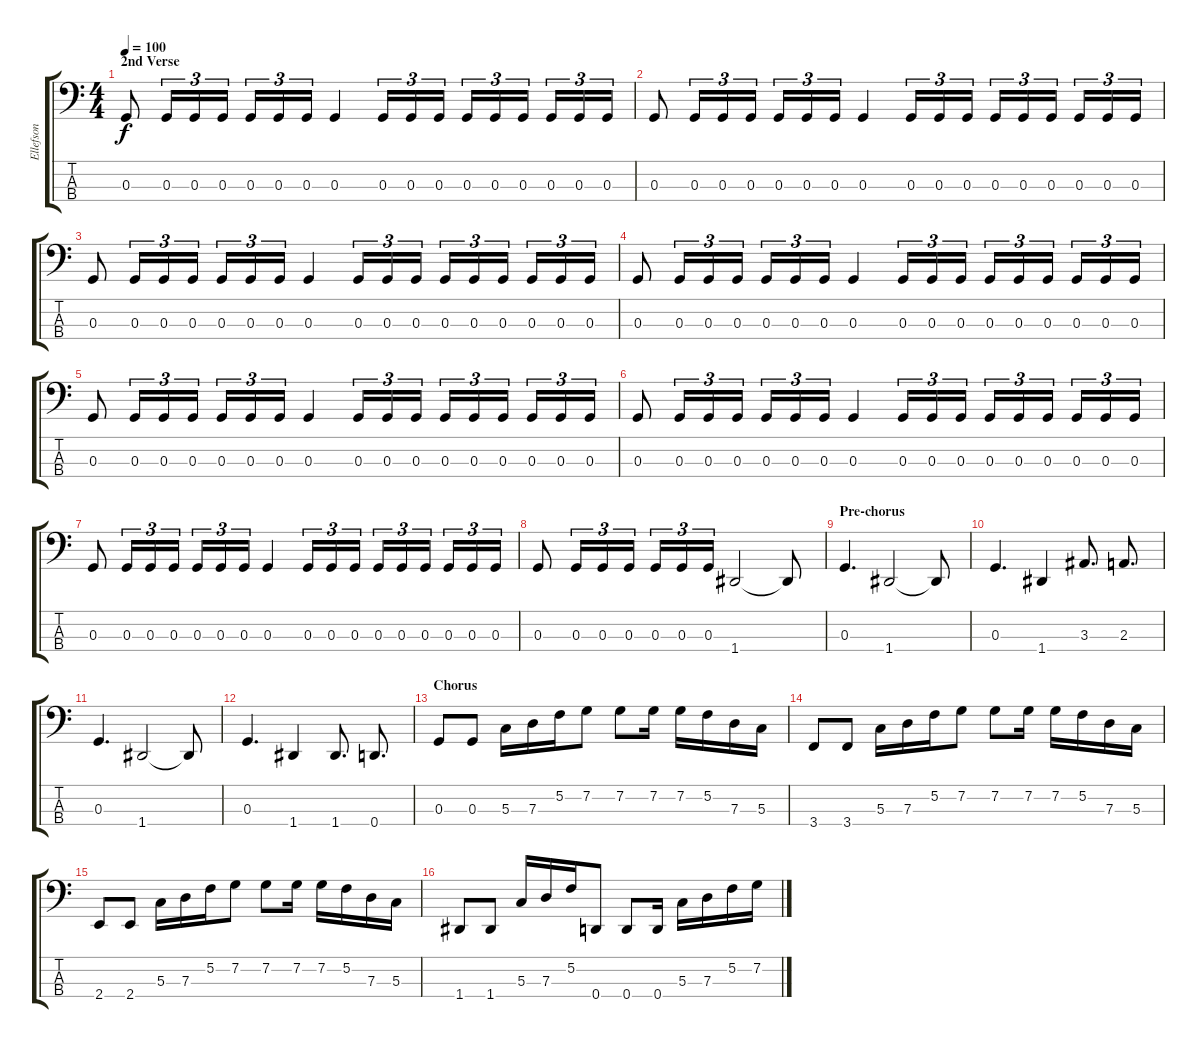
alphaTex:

\track ("Ellefson" "Ellefson") {instrument electricbasspick}
\staff {score tabs}
\tuning (F2 C2 G1 D1) {hide}
\ts (4 4)
\section ("" "2nd Verse")
\tempo 100
\clef f4
\ks c
0.3.8{dy f} 0.3.16{tu (3 2)} 0.3.16{tu (3 2)} 0.3.16{tu (3 2)} 0.3.16{tu (3 2)} 0.3.16{tu (3 2)} 0.3.16{tu (3 2)} 0.3.4 0.3.16{tu (3 2)} 0.3.16{tu (3 2)} 0.3.16{tu (3 2)} 0.3.16{tu (3 2)} 0.3.16{tu (3 2)} 0.3.16{tu (3 2)} 0.3.16{tu (3 2)} 0.3.16{tu (3 2)} 0.3.16{tu (3 2)} |
0.3.8 0.3.16{tu (3 2)} 0.3.16{tu (3 2)} 0.3.16{tu (3 2)} 0.3.16{tu (3 2)} 0.3.16{tu (3 2)} 0.3.16{tu (3 2)} 0.3.4 0.3.16{tu (3 2)} 0.3.16{tu (3 2)} 0.3.16{tu (3 2)} 0.3.16{tu (3 2)} 0.3.16{tu (3 2)} 0.3.16{tu (3 2)} 0.3.16{tu (3 2)} 0.3.16{tu (3 2)} 0.3.16{tu (3 2)} |
0.3.8 0.3.16{tu (3 2)} 0.3.16{tu (3 2)} 0.3.16{tu (3 2)} 0.3.16{tu (3 2)} 0.3.16{tu (3 2)} 0.3.16{tu (3 2)} 0.3.4 0.3.16{tu (3 2)} 0.3.16{tu (3 2)} 0.3.16{tu (3 2)} 0.3.16{tu (3 2)} 0.3.16{tu (3 2)} 0.3.16{tu (3 2)} 0.3.16{tu (3 2)} 0.3.16{tu (3 2)} 0.3.16{tu (3 2)} |
0.3.8 0.3.16{tu (3 2)} 0.3.16{tu (3 2)} 0.3.16{tu (3 2)} 0.3.16{tu (3 2)} 0.3.16{tu (3 2)} 0.3.16{tu (3 2)} 0.3.4 0.3.16{tu (3 2)} 0.3.16{tu (3 2)} 0.3.16{tu (3 2)} 0.3.16{tu (3 2)} 0.3.16{tu (3 2)} 0.3.16{tu (3 2)} 0.3.16{tu (3 2)} 0.3.16{tu (3 2)} 0.3.16{tu (3 2)} |
0.3.8 0.3.16{tu (3 2)} 0.3.16{tu (3 2)} 0.3.16{tu (3 2)} 0.3.16{tu (3 2)} 0.3.16{tu (3 2)} 0.3.16{tu (3 2)} 0.3.4 0.3.16{tu (3 2)} 0.3.16{tu (3 2)} 0.3.16{tu (3 2)} 0.3.16{tu (3 2)} 0.3.16{tu (3 2)} 0.3.16{tu (3 2)} 0.3.16{tu (3 2)} 0.3.16{tu (3 2)} 0.3.16{tu (3 2)} |
0.3.8 0.3.16{tu (3 2)} 0.3.16{tu (3 2)} 0.3.16{tu (3 2)} 0.3.16{tu (3 2)} 0.3.16{tu (3 2)} 0.3.16{tu (3 2)} 0.3.4 0.3.16{tu (3 2)} 0.3.16{tu (3 2)} 0.3.16{tu (3 2)} 0.3.16{tu (3 2)} 0.3.16{tu (3 2)} 0.3.16{tu (3 2)} 0.3.16{tu (3 2)} 0.3.16{tu (3 2)} 0.3.16{tu (3 2)} |
0.3.8 0.3.16{tu (3 2)} 0.3.16{tu (3 2)} 0.3.16{tu (3 2)} 0.3.16{tu (3 2)} 0.3.16{tu (3 2)} 0.3.16{tu (3 2)} 0.3.4 0.3.16{tu (3 2)} 0.3.16{tu (3 2)} 0.3.16{tu (3 2)} 0.3.16{tu (3 2)} 0.3.16{tu (3 2)} 0.3.16{tu (3 2)} 0.3.16{tu (3 2)} 0.3.16{tu (3 2)} 0.3.16{tu (3 2)} |
0.3.8 0.3.16{tu (3 2)} 0.3.16{tu (3 2)} 0.3.16{tu (3 2)} 0.3.16{tu (3 2)} 0.3.16{tu (3 2)} 0.3.16{tu (3 2)} 1.4.2 1.4{t}.8 |
\section ("" "Pre-chorus")
0.3.4{d} 1.4.2 1.4{t}.8 |
0.3.4{d} 1.4.4 3.3.8{d} 2.3.8{d} |
0.3.4{d} 1.4.2 1.4{t}.8 |
0.3.4{d} 1.4.4 1.4.8{d} 0.4.8{d} |
\section ("" "Chorus")
0.3.8 0.3.8 5.3.16 7.3.16 5.2.16 7.2.8 7.2.8 7.2.16 7.2.16 5.2.16 7.3.16 5.3.16 |
3.4.8 3.4.8 5.3.16 7.3.16 5.2.16 7.2.8 7.2.8 7.2.16 7.2.16 5.2.16 7.3.16 5.3.16 |
2.4.8 2.4.8 5.3.16 7.3.16 5.2.16 7.2.8 7.2.8 7.2.16 7.2.16 5.2.16 7.3.16 5.3.16 |
1.4.8 1.4.8 5.3.16 7.3.16 5.2.16 0.4.8 0.4.8 0.4.16 5.3.16 7.3.16 5.2.16 7.2.16
